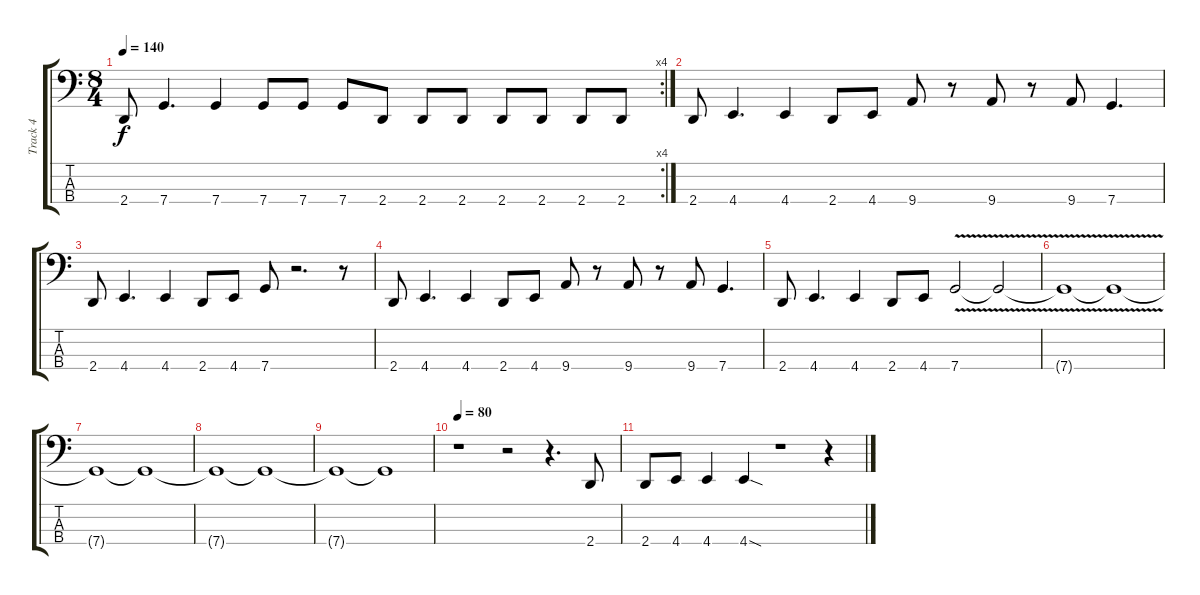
\track ("Track 4" "Track 4") {instrument electricbassfinger}
\staff {score tabs}
\tuning (Eb2 Bb1 F1 C1) {hide}
\rc 4
\ts (8 4)
\tempo 140
\clef f4
\ks c
2.4.8{dy f} 7.4.4{d} 7.4.4 7.4.8 7.4.8 7.4.8 2.4.8 2.4.8 2.4.8 2.4.8 2.4.8 2.4.8 2.4.8 |
2.4.8 4.4.4{d} 4.4.4 2.4.8 4.4.8 9.4.8 r.8 9.4.8 r.8 9.4.8 7.4.4{d} |
2.4.8 4.4.4{d} 4.4.4 2.4.8 4.4.8 7.4.8 r.2{d} r.8 |
2.4.8 4.4.4{d} 4.4.4 2.4.8 4.4.8 9.4.8 r.8 9.4.8 r.8 9.4.8 7.4.4{d} |
2.4.8 4.4.4{d} 4.4.4 2.4.8 4.4.8 7.4{v}.2 7.4{v t}.2 |
7.4{v t}.1 7.4{t}.1 |
7.4{t}.1 7.4{t}.1 |
7.4{t}.1 7.4{t}.1 |
7.4{t}.1 7.4{t}.1 |
\tempo 80
r.1 r.2 r.4{d} 2.4.8 |
2.4.8 4.4.8 4.4.4 4.4{sod}.4 r.1 r.4
